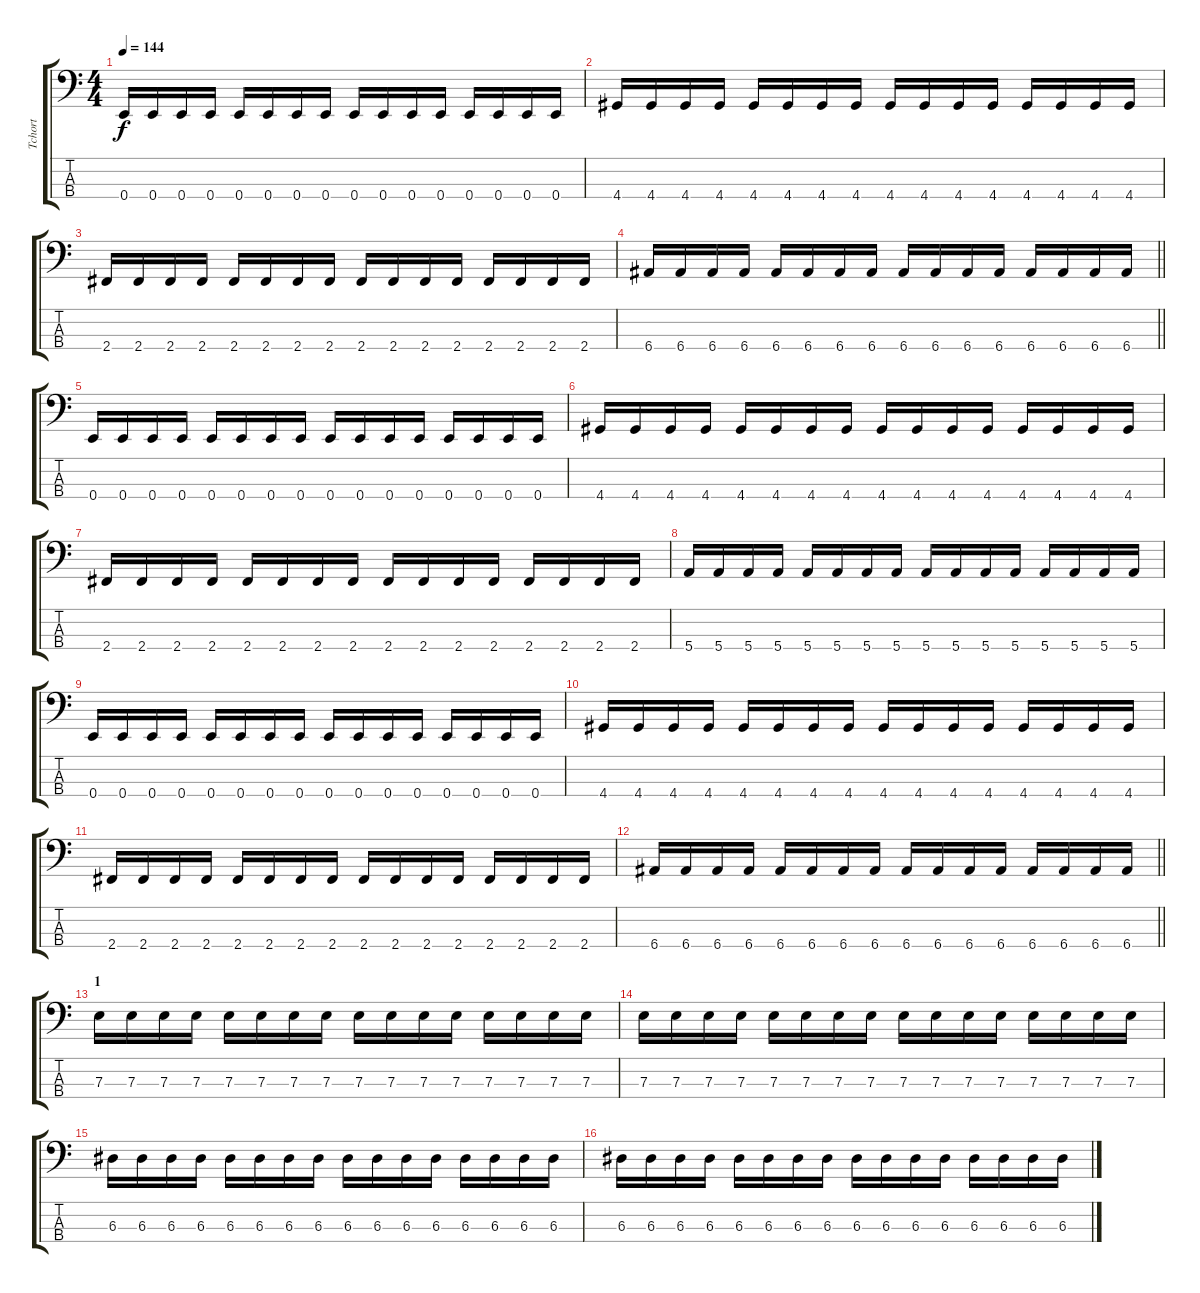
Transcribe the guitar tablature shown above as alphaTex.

\track ("Tchort" "Tchort") {instrument electricbassfinger}
\staff {score tabs}
\tuning (G2 D2 A1 E1) {hide}
\ts (4 4)
\tempo 144
\clef f4
\ks c
0.4.16{dy f} 0.4.16 0.4.16 0.4.16 0.4.16 0.4.16 0.4.16 0.4.16 0.4.16 0.4.16 0.4.16 0.4.16 0.4.16 0.4.16 0.4.16 0.4.16 |
4.4.16 4.4.16 4.4.16 4.4.16 4.4.16 4.4.16 4.4.16 4.4.16 4.4.16 4.4.16 4.4.16 4.4.16 4.4.16 4.4.16 4.4.16 4.4.16 |
2.4.16 2.4.16 2.4.16 2.4.16 2.4.16 2.4.16 2.4.16 2.4.16 2.4.16 2.4.16 2.4.16 2.4.16 2.4.16 2.4.16 2.4.16 2.4.16 |
\barLineRight lightlight
6.4.16 6.4.16 6.4.16 6.4.16 6.4.16 6.4.16 6.4.16 6.4.16 6.4.16 6.4.16 6.4.16 6.4.16 6.4.16 6.4.16 6.4.16 6.4.16 |
\section ("" "")
0.4.16 0.4.16 0.4.16 0.4.16 0.4.16 0.4.16 0.4.16 0.4.16 0.4.16 0.4.16 0.4.16 0.4.16 0.4.16 0.4.16 0.4.16 0.4.16 |
4.4.16 4.4.16 4.4.16 4.4.16 4.4.16 4.4.16 4.4.16 4.4.16 4.4.16 4.4.16 4.4.16 4.4.16 4.4.16 4.4.16 4.4.16 4.4.16 |
2.4.16 2.4.16 2.4.16 2.4.16 2.4.16 2.4.16 2.4.16 2.4.16 2.4.16 2.4.16 2.4.16 2.4.16 2.4.16 2.4.16 2.4.16 2.4.16 |
5.4.16 5.4.16 5.4.16 5.4.16 5.4.16 5.4.16 5.4.16 5.4.16 5.4.16 5.4.16 5.4.16 5.4.16 5.4.16 5.4.16 5.4.16 5.4.16 |
0.4.16 0.4.16 0.4.16 0.4.16 0.4.16 0.4.16 0.4.16 0.4.16 0.4.16 0.4.16 0.4.16 0.4.16 0.4.16 0.4.16 0.4.16 0.4.16 |
4.4.16 4.4.16 4.4.16 4.4.16 4.4.16 4.4.16 4.4.16 4.4.16 4.4.16 4.4.16 4.4.16 4.4.16 4.4.16 4.4.16 4.4.16 4.4.16 |
2.4.16 2.4.16 2.4.16 2.4.16 2.4.16 2.4.16 2.4.16 2.4.16 2.4.16 2.4.16 2.4.16 2.4.16 2.4.16 2.4.16 2.4.16 2.4.16 |
\barLineRight lightlight
6.4.16 6.4.16 6.4.16 6.4.16 6.4.16 6.4.16 6.4.16 6.4.16 6.4.16 6.4.16 6.4.16 6.4.16 6.4.16 6.4.16 6.4.16 6.4.16 |
\section ("" "1")
7.3.16 7.3.16 7.3.16 7.3.16 7.3.16 7.3.16 7.3.16 7.3.16 7.3.16 7.3.16 7.3.16 7.3.16 7.3.16 7.3.16 7.3.16 7.3.16 |
7.3.16 7.3.16 7.3.16 7.3.16 7.3.16 7.3.16 7.3.16 7.3.16 7.3.16 7.3.16 7.3.16 7.3.16 7.3.16 7.3.16 7.3.16 7.3.16 |
6.3.16 6.3.16 6.3.16 6.3.16 6.3.16 6.3.16 6.3.16 6.3.16 6.3.16 6.3.16 6.3.16 6.3.16 6.3.16 6.3.16 6.3.16 6.3.16 |
6.3.16 6.3.16 6.3.16 6.3.16 6.3.16 6.3.16 6.3.16 6.3.16 6.3.16 6.3.16 6.3.16 6.3.16 6.3.16 6.3.16 6.3.16 6.3.16
